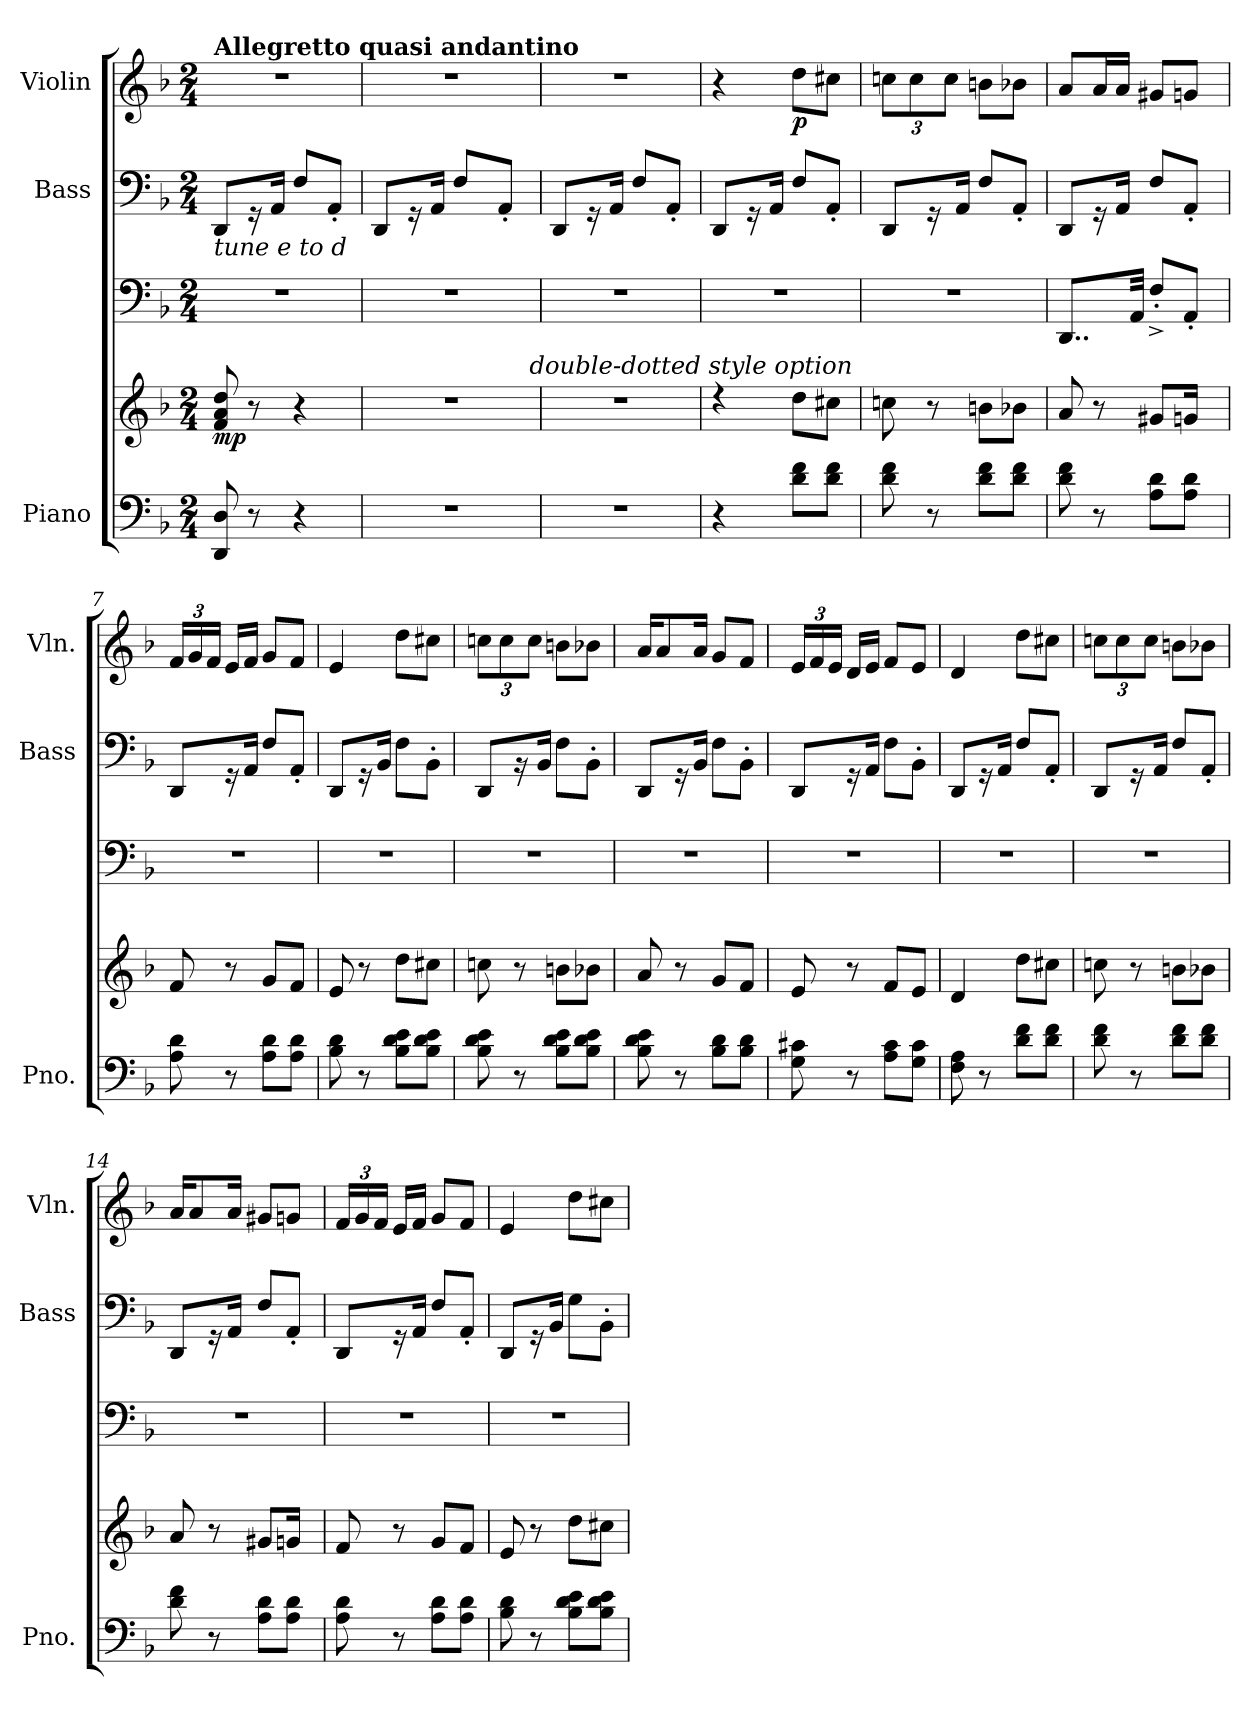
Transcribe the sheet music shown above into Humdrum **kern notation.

**kern	**kern	**dynam	**kern	**kern	**kern	**dynam
*part4	*part4	*part4	*part3	*part2	*part1	*part1
*staff5	*staff4	*staff4/5	*staff3	*staff2	*staff1	*staff1
*I"Piano	*	*	*	*I"Bass	*I"Violin	*
*I'Pno.	*	*	*	*I'Bass	*I'Vln.	*
*clefF4	*clefG2	*	*clefF4	*clefF4	*clefG2	*
*	*	*	*	*ITrd7c12	*	*
*k[b-]	*k[b-]	*	*k[b-]	*k[b-]	*k[b-]	*
*d:	*d:	*	*d:	*d:	*d:	*
*M2/4	*M2/4	*	*M2/4	*M2/4	*M2/4	*
*MM60	*MM60	*	*MM60	*MM60	*MM60	*
=1	=1	=1	=1	=1	=1	=1
!	!	!	!	!	!LO:TX:a:B:t=Allegretto quasi andantino	!
!	!	!	!	!LO:TX:b:i:t=tune e to d	!	!
!	!	!LO:DY:b	!	!	!	!
8DD/ 8D/	8f/ 8a/ 8dd/	mp	2r	8DDD/L	2r	.
8r	8r	.	.	16r	.	.
.	.	.	.	16AAA/Jk	.	.
4r	4r	.	.	8FF/L	.	.
.	.	.	.	8AAA'</J	.	.
=2	=2	=2	=2	=2	=2	=2
*	*^	*	*	*	*	*
2r	2r	3ryy	.	2r	8DDD/L	2r	.
.	.	.	.	.	16r	.	.
.	.	.	.	.	16AAA/Jk	.	.
.	.	.	.	.	8FF/L	.	.
.	.	12..ryy	.	.	.	.	.
.	.	.	.	.	8AAA'</J	.	.
!	!	!LO:TX:a:i:t=double-dotted style option	!	!	!	!	!
.	.	48ryy	.	.	.	.	.
*	*v	*v	*	*	*	*	*
=3	=3	=3	=3	=3	=3	=3
2r	2r	.	2r	8DDD/L	2r	.
.	.	.	.	16r	.	.
.	.	.	.	16AAA/Jk	.	.
.	.	.	.	8FF/L	.	.
.	.	.	.	8AAA'</J	.	.
=4	=4	=4	=4	=4	=4	=4
4r	4rcc	.	2r	8DDD/L	4r	.
.	.	.	.	16r	.	.
.	.	.	.	16AAA/Jk	.	.
!	!	!	!	!	!	!LO:DY:b
8d\ 8f\L	8dd\L	.	.	8FF/L	8dd\L	p
8d\ 8f\J	8cc#X\J	.	.	8AAA'</J	8cc#X\J	.
=5	=5	=5	=5	=5	=5	=5
8d\ 8f\	8ccn\	.	2r	8DDD/L	12ccn\L	.
.	.	.	.	.	12cc\	.
8r	8r	.	.	16r	.	.
.	.	.	.	.	12cc\J	.
.	.	.	.	16AAA/Jk	.	.
8d\ 8f\L	8bn\L	.	.	8FF/L	8bn\L	.
8d\ 8f\J	8b-X\J	.	.	8AAA'</J	8b-X\J	.
=6	=6	=6	=6	=6	=6	=6
8d\ 8f\	8a/	.	8..DD/L	8DDD/L	8a/L	.
8r	8r	.	.	16r	16a/L	.
.	.	.	.	16AAA/Jk	16a/JJ	.
.	.	.	32AA/Jkk	.	.	.
8A\ 8d\L	8g#X/L	.	8F^<'</L	8FF/L	8g#X/L	.
8A\ 8d\J	16gn/Jk	.	8AA'</J	8AAA'</J	8gn/J	.
.	16ryy	.	.	.	.	.
!!LO:LB:g=z
=7	=7	=7	=7	=7	=7	=7
8A\ 8d\	8f/	.	2r	8DDD/L	24f/LL	.
.	.	.	.	.	24g/	.
.	.	.	.	.	24f/JJ	.
8r	8r	.	.	16r	16e/LL	.
.	.	.	.	16AAA/Jk	16f/JJ	.
8A\ 8d\L	8g/L	.	.	8FF/L	8g/L	.
8A\ 8d\J	8f/J	.	.	8AAA'</J	8f/J	.
=8	=8	=8	=8	=8	=8	=8
8B-\ 8d\	8e/	.	2r	8DDD/L	4e/	.
8r	8r	.	.	16r	.	.
.	.	.	.	16BBB-/Jk	.	.
8B-\ 8d\ 8e\L	8dd\L	.	.	8FF\L	8dd\L	.
8B-\ 8d\ 8e\J	8cc#X\J	.	.	8BBB-'>\J	8cc#X\J	.
=9	=9	=9	=9	=9	=9	=9
8B-\ 8d\ 8e\	8ccn\	.	2r	8DDD/L	12ccn\L	.
.	.	.	.	.	12cc\	.
8r	8r	.	.	16rBB	.	.
.	.	.	.	.	12cc\J	.
.	.	.	.	16BBB-/Jk	.	.
8B-\ 8d\ 8e\L	8bn\L	.	.	8FF\L	8bn\L	.
8B-\ 8d\ 8e\J	8b-X\J	.	.	8BBB-'>\J	8b-X\J	.
=10	=10	=10	=10	=10	=10	=10
8B-\ 8d\ 8e\	8a/	.	2r	8DDD/L	16a/KL	.
.	.	.	.	.	8a/	.
8r	8r	.	.	16r	.	.
.	.	.	.	16BBB-/Jk	16a/Jk	.
8B-\ 8d\L	8g/L	.	.	8FF\L	8g/L	.
8B-\ 8d\J	8f/J	.	.	8BBB-'>\J	8f/J	.
!!LO:LB:g=z
=11	=11	=11	=11	=11	=11	=11
8G\ 8c#X\	8e/	.	2r	8DDD/L	24e/LL	.
.	.	.	.	.	24f/	.
.	.	.	.	.	24e/JJ	.
8r	8r	.	.	16r	16d/LL	.
.	.	.	.	16AAA/Jk	16e/JJ	.
8A\ 8c#\L	8f/L	.	.	8FF\L	8f/L	.
8G\ 8c#\J	8e/J	.	.	8BBB-'>\J	8e/J	.
=12	=12	=12	=12	=12	=12	=12
8F\ 8A\	4d/	.	2r	8DDD/L	4d/	.
8r	.	.	.	16r	.	.
.	.	.	.	16AAA/Jk	.	.
8d\ 8f\L	8dd\L	.	.	8FF/L	8dd\L	.
8d\ 8f\J	8cc#X\J	.	.	8AAA'</J	8cc#X\J	.
=13	=13	=13	=13	=13	=13	=13
8d\ 8f\	8ccn\	.	2r	8DDD/L	12ccn\L	.
.	.	.	.	.	12cc\	.
8r	8r	.	.	16r	.	.
.	.	.	.	.	12cc\J	.
.	.	.	.	16AAA/Jk	.	.
8d\ 8f\L	8bn\L	.	.	8FF/L	8bn\L	.
8d\ 8f\J	8b-X\J	.	.	8AAA'</J	8b-X\J	.
=14	=14	=14	=14	=14	=14	=14
8d\ 8f\	8a/	.	2r	8DDD/L	16a/KL	.
.	.	.	.	.	8a/	.
8r	8r	.	.	16r	.	.
.	.	.	.	16AAA/Jk	16a/Jk	.
8A\ 8d\L	8g#X/L	.	.	8FF/L	8g#X/L	.
8A\ 8d\J	16gn/Jk	.	.	8AAA'</J	8gn/J	.
.	16ryy	.	.	.	.	.
!!LO:PB:g=z
=15	=15	=15	=15	=15	=15	=15
8A\ 8d\	8f/	.	2r	8DDD/L	24f/LL	.
.	.	.	.	.	24g/	.
.	.	.	.	.	24f/JJ	.
8r	8r	.	.	16r	16e/LL	.
.	.	.	.	16AAA/Jk	16f/JJ	.
8A\ 8d\L	8g/L	.	.	8FF/L	8g/L	.
8A\ 8d\J	8f/J	.	.	8AAA'</J	8f/J	.
=16	=16	=16	=16	=16	=16	=16
8B-\ 8d\	8e/	.	2r	8DDD/L	4e/	.
8r	8r	.	.	16r	.	.
.	.	.	.	16BBB-/Jk	.	.
8B-\ 8d\ 8e\L	8dd\L	.	.	8GG\L	8dd\L	.
8B-\ 8d\ 8e\J	8cc#X\J	.	.	8BBB-'>\J	8cc#X\J	.
=	=	=	=	=	=	=
*-	*-	*-	*-	*-	*-	*-
